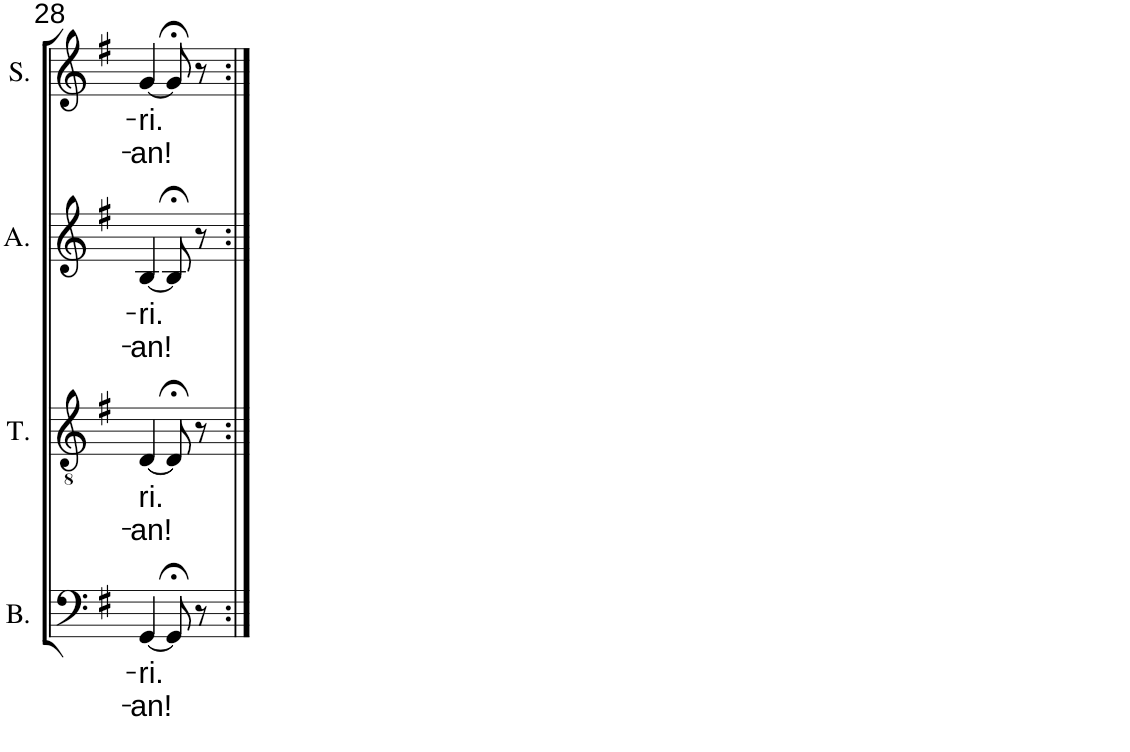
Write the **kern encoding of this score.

**kern	**text	**text	**kern	**text	**text	**kern	**text	**text	**kern	**text	**text
*part4	*part4	*part4	*part3	*part3	*part3	*part2	*part2	*part2	*part1	*part1	*part1
*staff4	*staff4	*staff4	*staff3	*staff3	*staff3	*staff2	*staff2	*staff2	*staff1	*staff1	*staff1
*I"Basse	*	*	*I"Ténor	*	*	*I"Alto	*	*	*I"Soprano	*	*
*I'B.	*	*	*I'T.	*	*	*I'A.	*	*	*I'S.	*	*
!!LO:PB:g=z
*clefF4	*	*	*clefGv2	*	*	*clefG2	*	*	*clefG2	*	*
*k[f#]	*	*	*k[f#]	*	*	*k[f#]	*	*	*k[f#]	*	*
*M2/4	*	*	*M2/4	*	*	*M2/4	*	*	*M2/4	*	*
=28	=28	=28	=28	=28	=28	=28	=28	=28	=28	=28	=28
!	!LO:LY:b	!LO:LY:b	!	!LO:LY:b	!LO:LY:b	!	!LO:LY:b	!LO:LY:b	!	!LO:LY:b	!LO:LY:b
[4GG/	-ri.	-an!	[4D/	-ri.	-an!	[4B/	-ri.	-an!	[4g/	-ri.	-an!
8GG;</]	.	.	8D;</]	.	.	8B;</]	.	.	8g;</]	.	.
8r	.	.	8r	.	.	8r	.	.	8r	.	.
=:|!	=:|!	=:|!	=:|!	=:|!	=:|!	=:|!	=:|!	=:|!	=:|!	=:|!	=:|!
*-	*-	*-	*-	*-	*-	*-	*-	*-	*-	*-	*-
